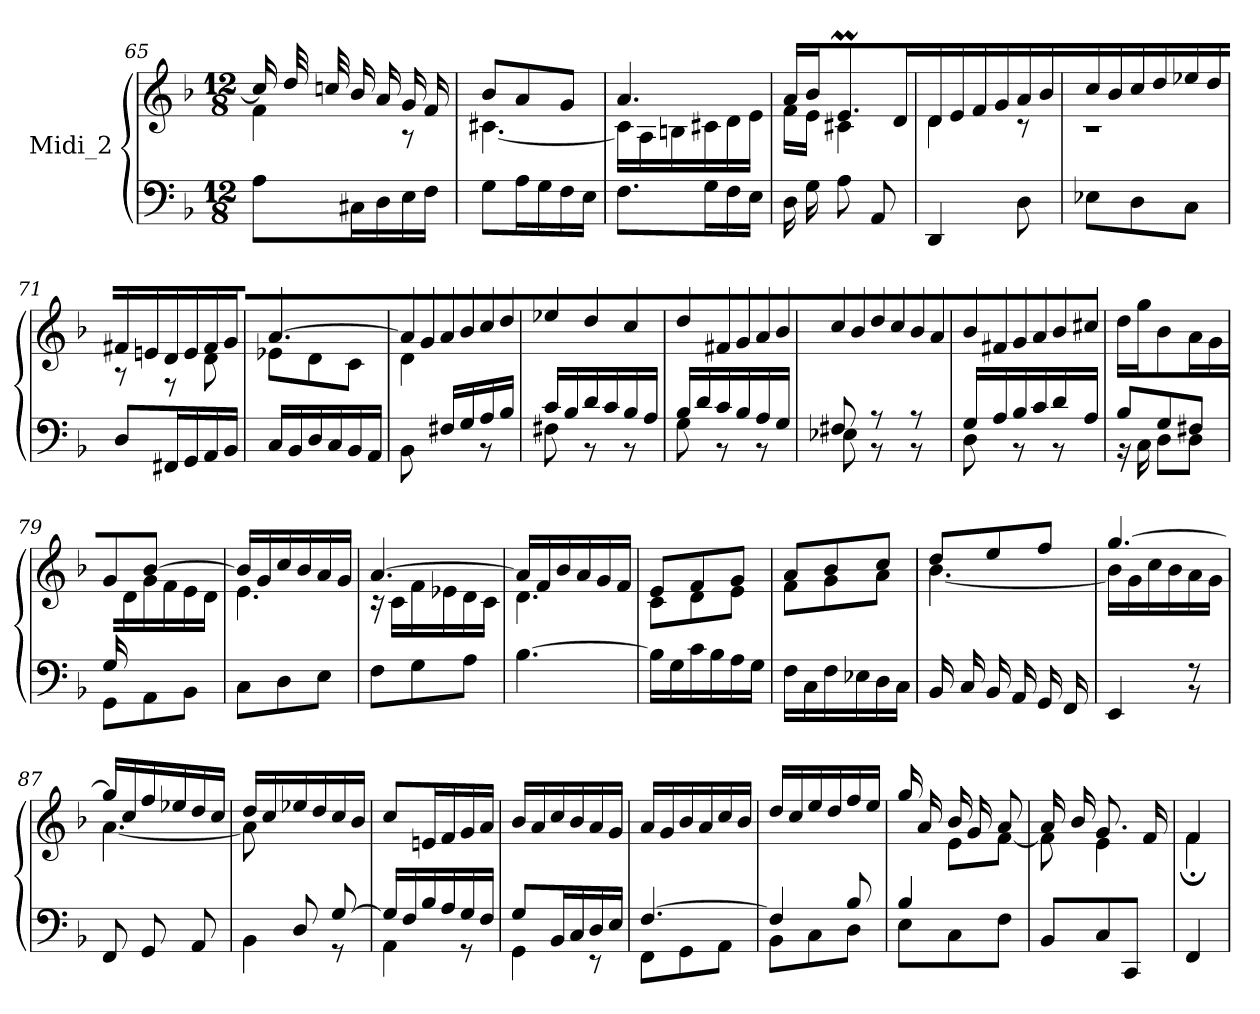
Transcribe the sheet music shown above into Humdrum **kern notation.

**kern	**kern
*part1	*part1
*staff2	*staff1
*I"Midi_2	*
!!LO:LB:g=z
*clefF4	*clefG2
*k[b-]	*k[b-]
*F:	*F:
*M12/8	*M12/8
=65	=65
*	*^
8AL	16cc#/LL]	4f\
.	32dd/L	.
.	32ccn/	.
16C#XL	16b-/	.
16D	16a/	.
16E	16g/	8r
16FJJ	16f/JJ	.
=66	=66	=66
8GL	8b-L	[4.c#X\
16AL	8a/	.
16G	.	.
16F	8g/J	.
16EJJ	.	.
=67	=67	=67
8.FL	4.a/	16c#\LL]
.	.	16A\
.	.	16Bn\
16GL	.	16c#\
16F	.	16d\
16EJJ	.	16e\JJ
=68	=68	=68
16DLL	16a/LL	16f\LL
16G	16b-/	16e\JJ
8A	8.em/	4c#X\
8AAJ	.	.
.	16d/J	.
=69	=69	=69
4DD	16dLL	4d\
.	16e/	.
.	16f/	.
.	16g/	.
8D	16a/	8r
.	16b-/JJ	.
=70	=70	=70
!	!	!LO:N:vis=1
8E-XL	16cc/LL	4.r
.	16b-/	.
8D	16cc/	.
.	16dd/	.
8CJ	16ee-X/	.
.	16dd/JJ	.
!!LO:LB:g=z	!!
=71	=71	=71
*^	*	*
!	!LO:N:vis=1	!	!
8D/L	4.ryy	16f#X/LL	8r
.	.	16en/	.
16FF#X/L	.	16d/	8r
16GG/	.	16e/	.
16AA/	.	16f#/	8d\
16BB-/JJ	.	16g/JJ	.
=72	=72	=72	=72
!	!LO:N:vis=1	!	!
16CLL	4.ryy	[4.a/	8e-XL
16BB-/	.	.	.
16D/	.	.	8d\
16C/	.	.	.
16BB-/	.	.	8c\J
16AA/JJ	.	.	.
=73	=73	=73	=73
8ryy	8BB-\	16aLL]	4d\
.	.	16g/	.
16F#XLL	8ryy	16a/	.
16G/	.	16b-/	.
16A/	8r	16cc/	8ryy
16B-/JJ	.	16dd/JJ	.
=74	=74	=74	=74
!	!	!	!LO:N:vis=1
16c/LL	8F#X\	8ee-X/L	4.ryy
16B-/	.	.	.
16d/	8r	8dd/	.
16c/	.	.	.
16B-/	8r	8cc/J	.
16A/JJ	.	.	.
=75	=75	=75	=75
!	!	!	!LO:N:vis=1
16B-/LL	8G\	8ddL	4.ryy
16d/	.	.	.
16c/	8r	16f#X/L	.
16B-/	.	16g/	.
16A/	8r	16a/	.
16G/JJ	.	16b-/JJ	.
=76	=76	=76	=76
!	!	!	!LO:N:vis=1
8F#X/	8E-X\	16ccLL	4.ryy
.	.	16b-/	.
8r	8r	16dd/	.
.	.	16cc/	.
8r	8r	16b-/	.
.	.	16a/JJ	.
!!LO:LB:g=z	!!
=77	=77	=77	=77
!	!	!	!LO:N:vis=1
16G/LL	8D\	16b-/LL	4.ryy
16A/	.	16f#X/	.
16B-/	8r	16g/	.
16c/	.	16a/	.
16d/	8r	16b-/	.
16A/JJ	.	16cc#X/JJ	.
=78	=78	=78	=78
8B-/L	16r	4ryy	16dd\LL
.	16C\	.	16gg\
8G/	8D\L	.	8b-\
8F#X/J	8D\J	8ryy	16a\L
.	.	.	16g\JJ
=79	=79	=79	=79
!	!LO:N:vis=1	!	!
*	*^	*	*
16GLL	4.ryy	8GG\L	8g/	16ryy
4ryy	.	.	.	16d
.	.	8AA\	[4b-/	16g
.	.	.	.	16f
.	.	8BB-\J	.	16e
16ryy	.	.	.	16dJJ
*v	*v	*v	*	*
=80	=80	=80
!LO:N:vis=1	!	!
*^	*	*
4.ryy	8C\L	16b-/LL]	4.e\
.	.	16g/	.
.	8D\	16cc/	.
.	.	16b-/	.
.	8E\J	16a/	.
.	.	16g/JJ	.
=81	=81	=81	=81
!LO:N:vis=1	!	!	!
4.ryy	8F\L	[4.a/	16r
.	.	.	16c\LL
.	8G\	.	16f\
.	.	.	16e-X\
.	8A\J	.	16d\
.	.	.	16c\JJ
=82	=82	=82	=82
!LO:N:vis=1	!	!	!
4.ryy	[4.B-\	16aLL]	4.d\
.	.	16f/	.
.	.	16b-/	.
.	.	16a/	.
.	.	16g/	.
.	.	16f/JJ	.
!!LO:LB:g=z	!!
=83	=83	=83	=83
!LO:N:vis=1	!	!	!
4.ryy	16B-\LL]	8e/L	8c\L
.	16G\	.	.
.	16c\	8f/	8d\
.	16B-\	.	.
.	16A\	8g/J	8e\J
.	16G\JJ	.	.
=84	=84	=84	=84
!LO:N:vis=1	!	!	!
4.ryy	16F\LL	8aL	8f\L
.	16C\	.	.
.	16F\	8b-	8g\
.	16E-X\	.	.
.	16D\	8ccJ	8a\J
.	16C\JJ	.	.
=85	=85	=85	=85
!	!LO:N:vis=1	!	!
16BB-/LL	4.ryy	8ddL	[4.b-\
16C/	.	.	.
16BB-/	.	8ee	.
16AA/	.	.	.
16GG/	.	8ffJ	.
16FF/JJ	.	.	.
=86	=86	=86	=86
4EE/	4ryy	[4.gg/	16b-LL]
.	.	.	16g
.	.	.	16cc
.	.	.	16b-
8r	8r	.	16a
.	.	.	16gJJ
=87	=87	=87	=87
!	!LO:N:vis=1	!	!
8FFL	4.ryy	16gg/LL]	[4.a\
.	.	16cc/	.
8GG	.	16ff/	.
.	.	16ee-X/	.
8AAJ	.	16dd/	.
.	.	16cc/JJ	.
=88	=88	=88	=88
*	*^	*	*
8ryy	8ryy	4BB-\	16ddLL	8aL]
.	.	.	16cc	.
8D	4ryy	.	16ee-X	4ryy
.	.	.	16dd	.
[8GJ	.	8r	16cc	.
.	.	.	16b-JJ	.
*	*	*	*v	*v
!!LO:LB:g=z
=89	=89	=89	=89
!	!	!LO:N:vis=1	!
16G/LL]	4AA\	4.ryy	8cc/L
16F/	.	.	.
16B-/	.	.	16en/L
16A/	.	.	16f/
16G/	8r	.	16g/
16F/JJ	.	.	16a/JJ
*	*v	*v	*
=90	=90	=90
*	*	*^
!	!	!	!LO:N:vis=1
8G/L	4GG\	16b-/LL	4.ryy
.	.	16a/	.
16BB-/L	.	16cc/	.
16C/	.	16b-/	.
16D/	8r	16a/	.
16E/JJ	.	16g/JJ	.
=91	=91	=91	=91
!	!	!	!LO:N:vis=1
[4.F/	8FFL	16a/LL	4.ryy
.	.	16g/	.
.	8GG\	16b-/	.
.	.	16a/	.
.	8AA\J	16cc/	.
.	.	16b-/JJ	.
=92	=92	=92	=92
!	!	!	!LO:N:vis=1
4F/]	8BB-\L	16ddLL	4.ryy
.	.	16cc/	.
.	8C\	16ee/	.
.	.	16dd/	.
8B-/	8D\J	16ff/	.
.	.	16ee/JJ	.
=93	=93	=93	=93
4B-/	8E\L	16gg/LL	8ryy
.	.	16a/	.
.	8C\	16b-/	8e\L
.	.	16g/	.
8ryy	8F\J	8a/J	[8f\J
=94	=94	=94	=94
!	!LO:N:vis=1	!	!
8BB-L	4.ryy	16aLL	8f\]
.	.	16b-/	.
8C/	.	8.g/	4e\
8CC/J	.	.	.
.	.	16f/J	.
*v	*v	*	*
=95	=95	=95
4FF/	4f/	4f;<;\
*	*v	*v
=	=
*-	*-
